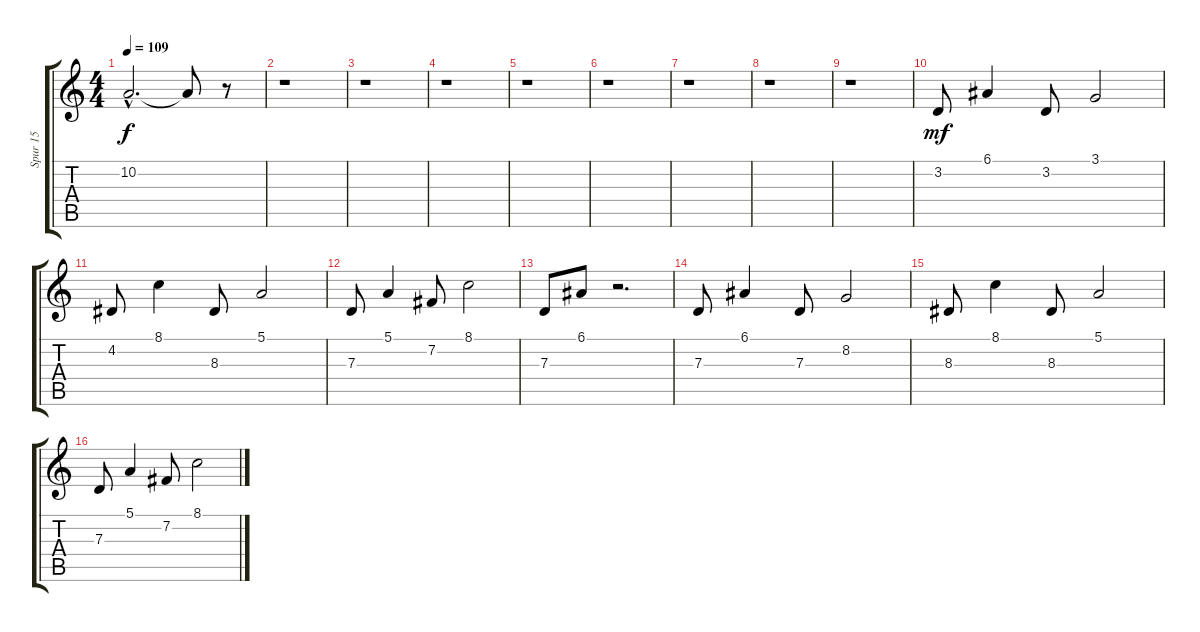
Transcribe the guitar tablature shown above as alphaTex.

\track ("Spur 15" "Spur 15") {instrument harmonica}
\staff {score tabs}
\tuning (E4 B3 G3 D3 A2 E2) {hide}
\ts (4 4)
\tempo 109
\clef g2
\ks c
10.2{hac t}.2{d dy f} 10.2{t}.8 r.8 |
r.1 |
r.1 |
r.1 |
r.1 |
r.1 |
r.1 |
r.1 |
r.1 |
3.2.8{dy mf instrument harmonica} 6.1.4 3.2.8 3.1.2 |
4.2.8 8.1.4 8.3.8 5.1.2 |
7.3.8 5.1.4 7.2.8 8.1.2 |
7.3.8 6.1.8 r.2{d} |
7.3.8 6.1.4 7.3.8 8.2.2 |
8.3.8 8.1.4 8.3.8 5.1.2 |
7.3.8 5.1.4 7.2.8 8.1.2
